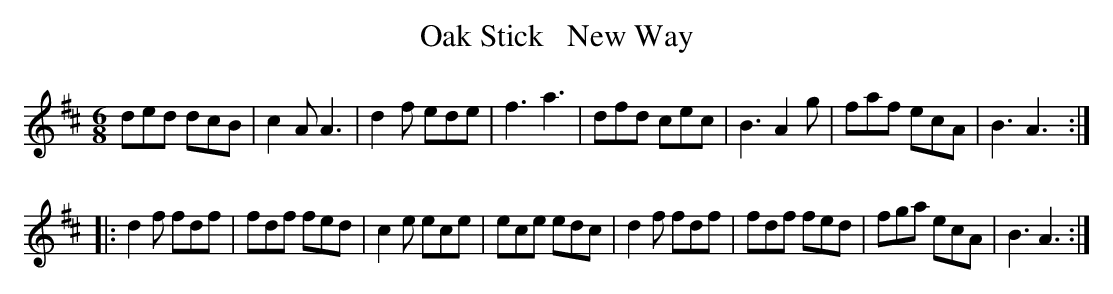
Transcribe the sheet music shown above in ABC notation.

X:1
T:Oak Stick   New Way
M:6/8
K:AMix
ded dcB| c2A A3| d2f ede| f3 a3|\
dfd cec| B3 A2g| faf ecA| B3A3:|
|:d2f fdf| fdf fed| c2e ece| ece edc|\
d2f fdf| fdf fed| fga ecA| B3 A3:|
